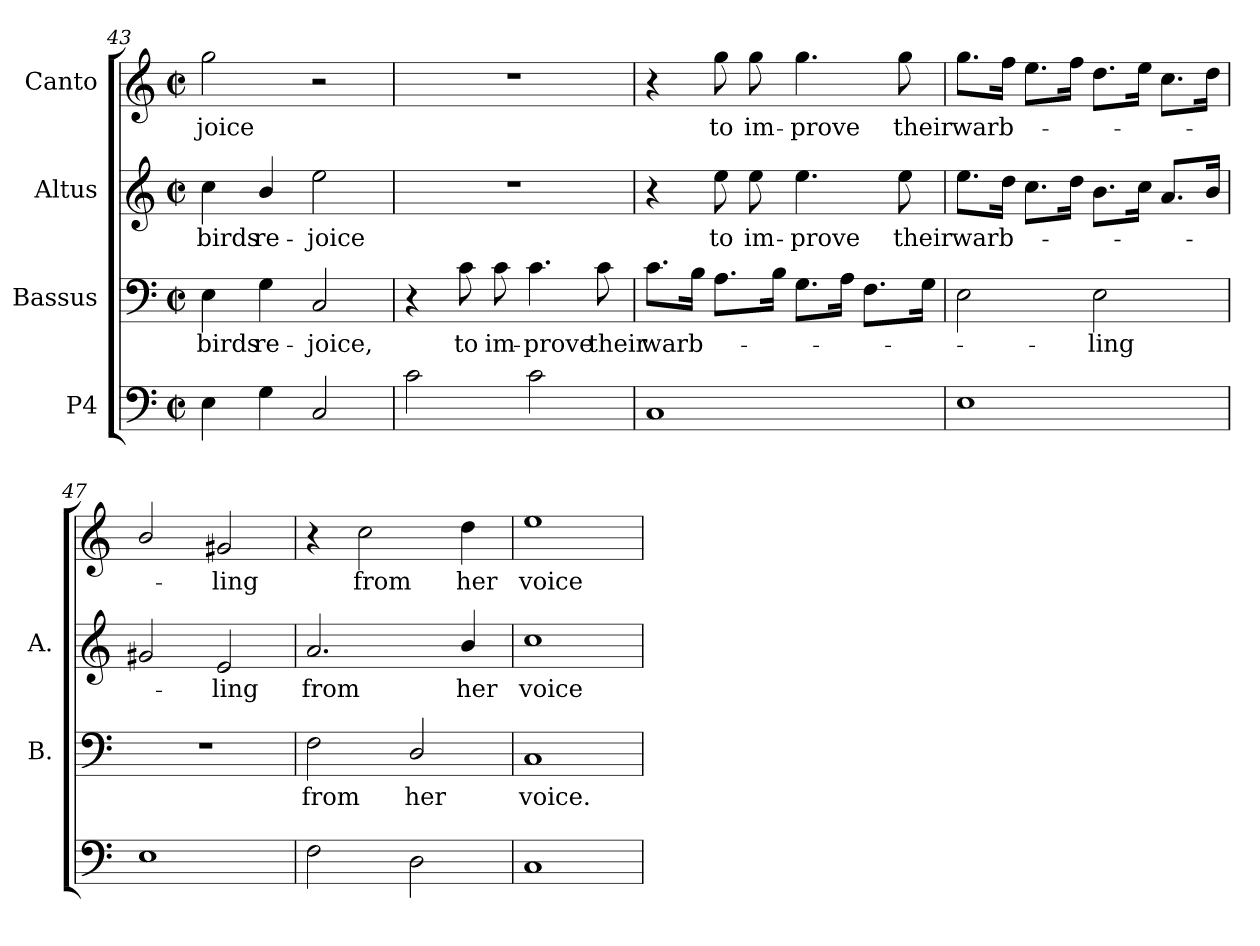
**kern	**kern	**text	**kern	**text	**kern	**text
*part4	*part3	*part3	*part2	*part2	*part1	*part1
*staff4	*staff3	*staff3	*staff2	*staff2	*staff1	*staff1
*I"P4	*I"Bassus	*	*I"Altus	*	*I"Canto	*
*	*I'B.	*	*I'A.	*	*	*
*clefF4	*clefF4	*	*clefG2	*	*clefG2	*
*k[]	*k[]	*	*k[]	*	*k[]	*
*C:	*C:	*	*C:	*	*C:	*
*M2/2	*M2/2	*	*M2/2	*	*M2/2	*
*met(c|)	*met(c|)	*	*met(c|)	*	*met(c|)	*
=43	=43	=43	=43	=43	=43	=43
!	!	!LO:LY:b:color=#000000	!	!	!	!
!	!	!	!	!LO:LY:b:color=#000000	!	!
!	!	!	!	!	!	!LO:LY:b:color=#000000
4Ei\	4Ei\	birds	4cci\	birds	2ggi\	-joice
!	!	!LO:LY:b:color=#000000	!	!	!	!
!	!	!	!	!LO:LY:b:color=#000000	!	!
4Gi\	4Gi\	re-	4bi/	re-	.	.
!	!	!LO:LY:b:color=#000000	!	!	!	!
!	!	!	!	!LO:LY:b:color=#000000	!	!
2Ci/	2Ci/	-joice,	2eei\	-joice	2r	.
!!LO:LB:g=z
=44	=44	=44	=44	=44	=44	=44
2ci\	4r	.	1r	.	1r	.
!	!	!LO:LY:b:color=#000000	!	!	!	!
.	8ci\	to	.	.	.	.
!	!	!LO:LY:b:color=#000000	!	!	!	!
.	8ci\	im-	.	.	.	.
!	!	!LO:LY:b:color=#000000	!	!	!	!
2ci\	4.ci\	-prove	.	.	.	.
!	!	!LO:LY:b:color=#000000	!	!	!	!
.	8ci\	their	.	.	.	.
=45	=45	=45	=45	=45	=45	=45
!	!	!LO:LY:b:color=#000000	!	!	!	!
1Ci	8.ci\L	warb-	4r	.	4r	.
.	16Bi\Jk	.	.	.	.	.
!	!	!	!	!LO:LY:b:color=#000000	!	!
!	!	!	!	!	!	!LO:LY:b:color=#000000
.	8.Ai\L	.	8eei\	to	8ggi\	to
!	!	!	!	!LO:LY:b:color=#000000	!	!
!	!	!	!	!	!	!LO:LY:b:color=#000000
.	.	.	8eei\	im-	8ggi\	im-
.	16Bi\Jk	.	.	.	.	.
!	!	!	!	!LO:LY:b:color=#000000	!	!
!	!	!	!	!	!	!LO:LY:b:color=#000000
.	8.Gi\L	.	4.eei\	-prove	4.ggi\	-prove
.	16Ai\Jk	.	.	.	.	.
.	8.Fi\L	.	.	.	.	.
!	!	!	!	!LO:LY:b:color=#000000	!	!
!	!	!	!	!	!	!LO:LY:b:color=#000000
.	.	.	8eei\	their	8ggi\	their
.	16Gi\Jk	.	.	.	.	.
=46	=46	=46	=46	=46	=46	=46
!	!	!	!	!LO:LY:b:color=#000000	!	!
!	!	!	!	!	!	!LO:LY:b:color=#000000
1Ei	2Ei\	.	8.eei\L	warb-	8.ggi\L	warb-
.	.	.	16ddi\Jk	.	16ffi\Jk	.
.	.	.	8.cci\L	.	8.eei\L	.
.	.	.	16ddi\Jk	.	16ffi\Jk	.
!	!	!LO:LY:b:color=#000000	!	!	!	!
.	2Ei\	-ling	8.bi\L	.	8.ddi\L	.
.	.	.	16cci\Jk	.	16eei\Jk	.
.	.	.	8.ai/L	.	8.cci\L	.
.	.	.	16bi/Jk	.	16ddi\Jk	.
=47	=47	=47	=47	=47	=47	=47
1Ei	1r	.	2g#Xi/	.	2bi/	.
!	!	!	!	!LO:LY:b:color=#000000	!	!
!	!	!	!	!	!	!LO:LY:b:color=#000000
.	.	.	2ei/	-ling	2g#Xi/	-ling
=48	=48	=48	=48	=48	=48	=48
!	!	!LO:LY:b:color=#000000	!	!	!	!
!	!	!	!	!LO:LY:b:color=#000000	!	!
2Fi\	2Fi\	from	2.ai/	from	4r	.
!	!	!	!	!	!	!LO:LY:b:color=#000000
.	.	.	.	.	2cci\	from
!	!	!LO:LY:b:color=#000000	!	!	!	!
2Di\	2Di/	her	.	.	.	.
!	!	!	!	!LO:LY:b:color=#000000	!	!
!	!	!	!	!	!	!LO:LY:b:color=#000000
.	.	.	4bi/	her	4ddi\	her
=49	=49	=49	=49	=49	=49	=49
!	!	!LO:LY:b:color=#000000	!	!	!	!
!	!	!	!	!LO:LY:b:color=#000000	!	!
!	!	!	!	!	!	!LO:LY:b:color=#000000
1Ci	1Ci	voice.	1cci	voice	1eei	voice
=	=	=	=	=	=	=
*-	*-	*-	*-	*-	*-	*-
